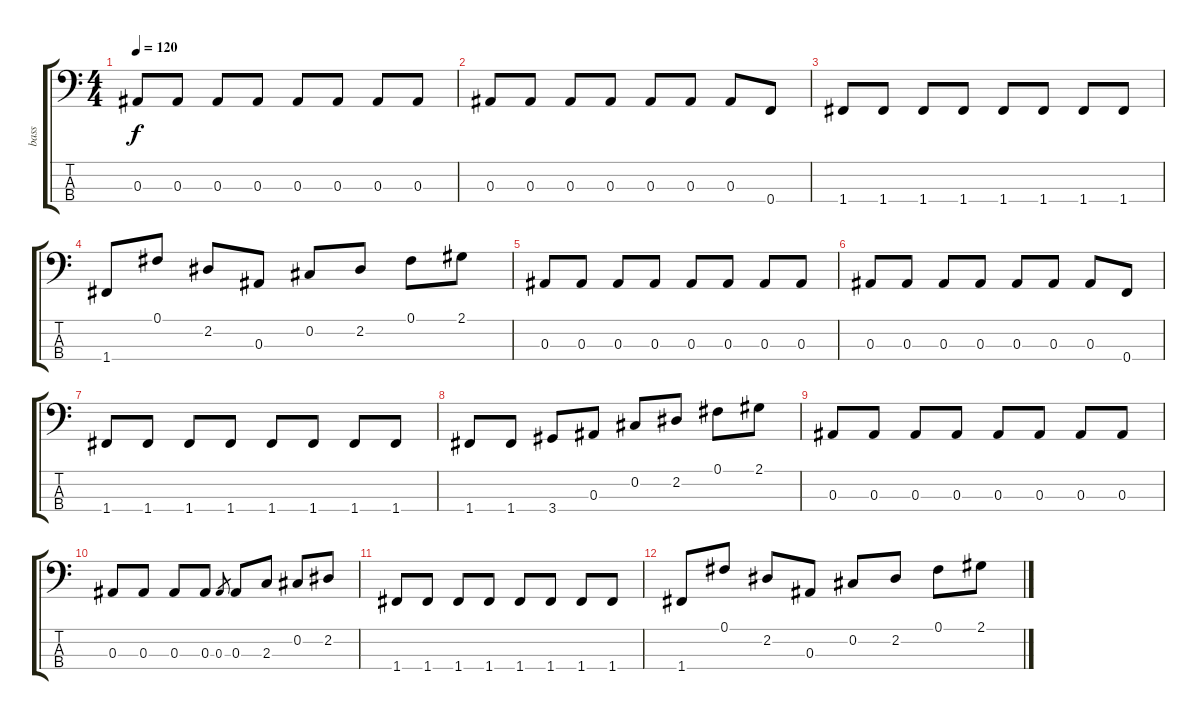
\track ("bass" "bass") {instrument electricbassfinger}
\staff {score tabs}
\tuning (Gb2 Db2 Bb1 F1) {hide}
\ts (4 4)
\tempo 120
\clef f4
\ks c
0.3.8{dy f} 0.3.8 0.3.8 0.3.8 0.3.8 0.3.8 0.3.8 0.3.8 |
0.3.8 0.3.8 0.3.8 0.3.8 0.3.8 0.3.8 0.3.8 0.4.8 |
1.4.8 1.4.8 1.4.8 1.4.8 1.4.8 1.4.8 1.4.8 1.4.8 |
1.4.8 0.1.8 2.2.8 0.3.8 0.2.8 2.2.8 0.1.8 2.1.8 |
0.3.8 0.3.8 0.3.8 0.3.8 0.3.8 0.3.8 0.3.8 0.3.8 |
0.3.8 0.3.8 0.3.8 0.3.8 0.3.8 0.3.8 0.3.8 0.4.8 |
1.4.8 1.4.8 1.4.8 1.4.8 1.4.8 1.4.8 1.4.8 1.4.8 |
1.4.8 1.4.8 3.4.8 0.3.8 0.2.8 2.2.8 0.1.8 2.1.8 |
0.3.8 0.3.8 0.3.8 0.3.8 0.3.8 0.3.8 0.3.8 0.3.8 |
0.3.8 0.3.8 0.3.8 0.3.8 0.3.8{gr} 0.3.8 2.3.8 0.2.8 2.2.8 |
1.4.8 1.4.8 1.4.8 1.4.8 1.4.8 1.4.8 1.4.8 1.4.8 |
1.4.8 0.1.8 2.2.8 0.3.8 0.2.8 2.2.8 0.1.8 2.1.8
